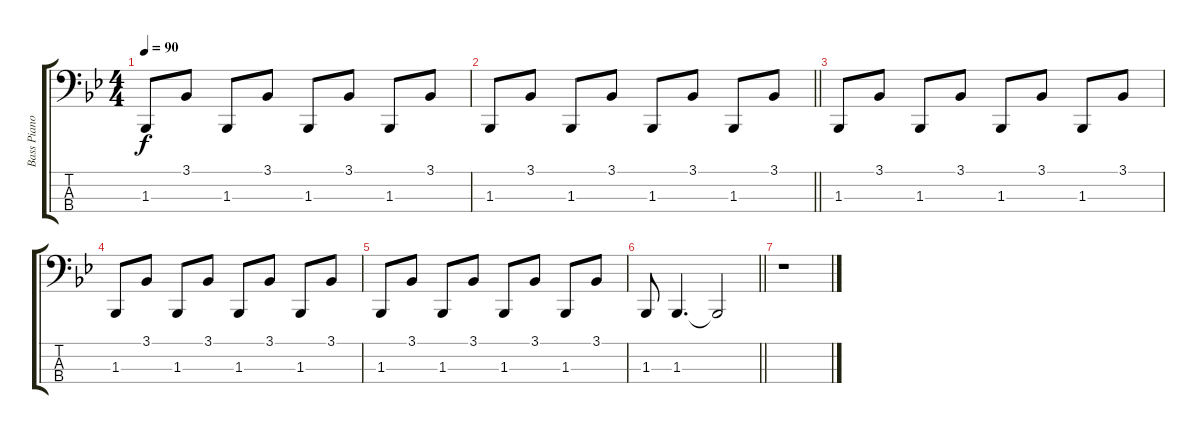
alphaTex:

\track ("Bass Piano" "Bass Piano") {instrument brightacousticpiano}
\staff {score tabs}
\tuning (G2 D2 A1 E1) {hide}
\ts (4 4)
\tempo 90
\clef f4
\ks bb
1.3.8{dy f} 3.1.8 1.3.8 3.1.8 1.3.8 3.1.8 1.3.8 3.1.8 |
\barLineRight lightlight
1.3.8 3.1.8 1.3.8 3.1.8 1.3.8 3.1.8 1.3.8 3.1.8 |
1.3.8 3.1.8 1.3.8 3.1.8 1.3.8 3.1.8 1.3.8 3.1.8 |
1.3.8 3.1.8 1.3.8 3.1.8 1.3.8 3.1.8 1.3.8 3.1.8 |
1.3.8 3.1.8 1.3.8 3.1.8 1.3.8 3.1.8 1.3.8 3.1.8 |
\barLineRight lightlight
1.3.8 1.3.4{d} 1.3{t}.2 |
r.1
